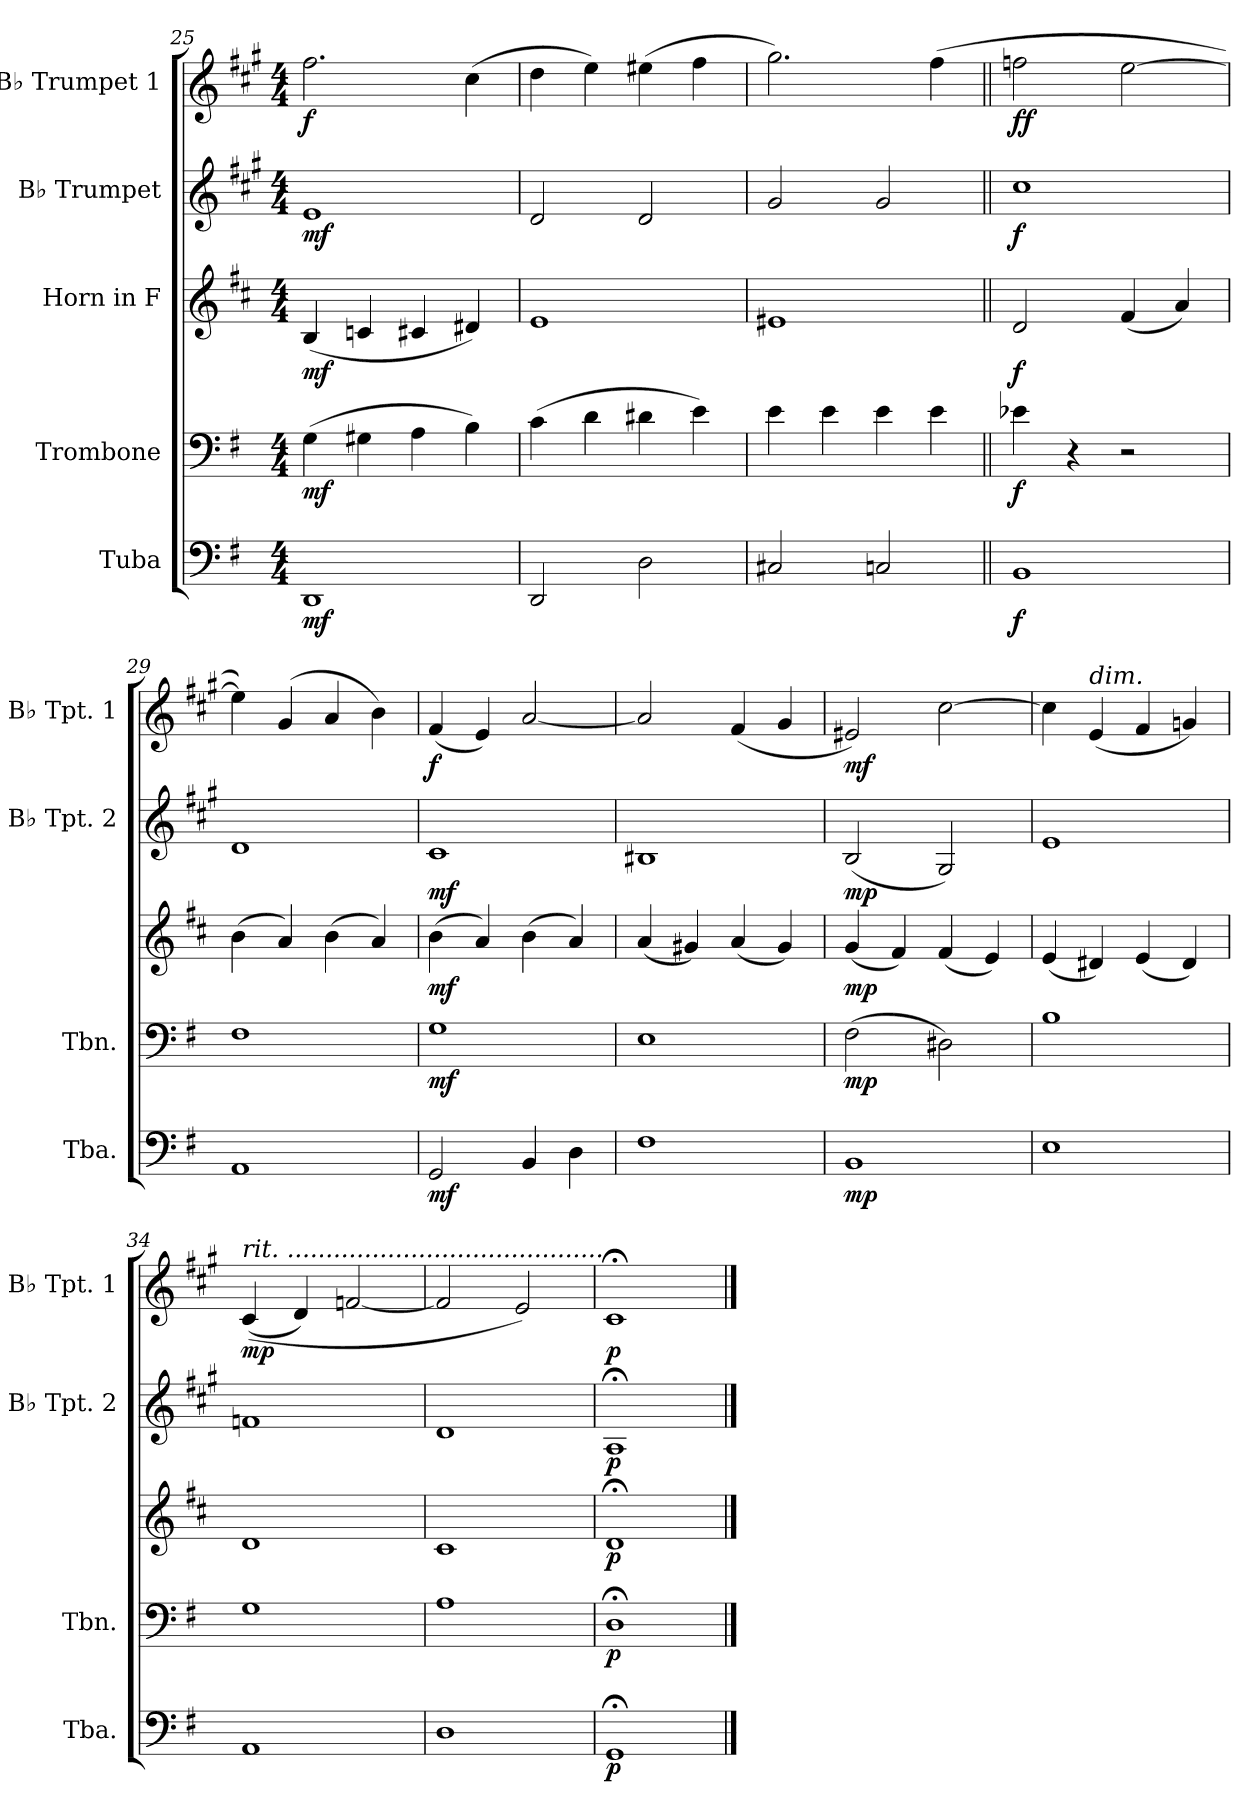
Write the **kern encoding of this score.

**kern	**dynam	**kern	**dynam	**kern	**dynam	**kern	**dynam	**kern	**dynam
*part5	*part5	*part4	*part4	*part3	*part3	*part2	*part2	*part1	*part1
*staff5	*staff5	*staff4	*staff4	*staff3	*staff3	*staff2	*staff2	*staff1	*staff1
*I"Tuba	*	*I"Trombone	*	*I"Horn in F	*	*I"B♭ Trumpet	*	*I"B♭ Trumpet 1	*
*I'Tba.	*	*I'Tbn.	*	*	*	*I'B♭ Tpt. 2	*	*I'B♭ Tpt. 1	*
!!LO:PB:g=z
*clefF4	*	*clefF4	*	*clefG2	*	*clefG2	*	*clefG2	*
*	*	*	*	*ITrd4c7	*	*ITrd1c2	*	*ITrd1c2	*
*k[f#]	*	*k[f#]	*	*k[f#]	*	*k[f#]	*	*k[f#]	*
*M4/4	*	*M4/4	*	*M4/4	*	*M4/4	*	*M4/4	*
=25	=25	=25	=25	=25	=25	=25	=25	=25	=25
!	!LO:DY:b	!	!LO:DY:b	!	!LO:DY:b	!	!LO:DY:b	!	!LO:DY:b
1DD	mf	(4G\	mf	(4E/	mf	1d	mf	2.ee\	f
.	.	4G#X\	.	4Fn/	.	.	.	.	.
.	.	4A\	.	4F#X/	.	.	.	.	.
.	.	4B\)	.	4G#X/)	.	.	.	(4b\	.
=26	=26	=26	=26	=26	=26	=26	=26	=26	=26
2DD/	.	(4c\	.	1A	.	2c/	.	4cc\	.
.	.	4d\	.	.	.	.	.	4dd\)	.
2D\	.	4d#X\	.	.	.	2c/	.	(4dd#X\	.
.	.	4e\)	.	.	.	.	.	4ee\	.
=27	=27	=27	=27	=27	=27	=27	=27	=27	=27
2C#X/	.	4e\	.	1A#X	.	2f#/	.	2.ff#\)	.
.	.	4e\	.	.	.	.	.	.	.
2Cn/	.	4e\	.	.	.	2f#/	.	.	.
.	.	4e\	.	.	.	.	.	(4ee\	.
=28||	=28||	=28||	=28||	=28||	=28||	=28||	=28||	=28||	=28||
!	!LO:DY:b	!	!LO:DY:b	!	!LO:DY:b	!	!LO:DY:b	!	!LO:DY:b
1BB	f	4e-X\	f	2G/	f	1b	f	2ee-X\	ff
.	.	4r	.	.	.	.	.	.	.
.	.	2r	.	(4B/	.	.	.	[2dd\	.
.	.	.	.	4d/)	.	.	.	.	.
=29	=29	=29	=29	=29	=29	=29	=29	=29	=29
1AA	.	1F#	.	(4e\	.	1c	.	4dd\])	.
.	.	.	.	4d/)	.	.	.	(4f#/	.
.	.	.	.	(4e\	.	.	.	4g/	.
.	.	.	.	4d/)	.	.	.	4a\)	.
=30	=30	=30	=30	=30	=30	=30	=30	=30	=30
!	!LO:DY:b	!	!LO:DY:b	!	!LO:DY:b	!	!LO:DY:b	!	!LO:DY:b
2GG/	mf	1G	mf	(4e\	mf	1B	mf	(4e/	f
.	.	.	.	4d/)	.	.	.	4d/)	.
4BB/	.	.	.	(4e\	.	.	.	[2g/	.
4D\	.	.	.	4d/)	.	.	.	.	.
!!LO:LB:g=z
=31	=31	=31	=31	=31	=31	=31	=31	=31	=31
1F#	.	1E	.	(4d/	.	1A#X	.	2g/]	.
.	.	.	.	4c#X/)	.	.	.	.	.
.	.	.	.	(4d/	.	.	.	(4e/	.
.	.	.	.	4c#/)	.	.	.	4f#/	.
=32	=32	=32	=32	=32	=32	=32	=32	=32	=32
!	!LO:DY:b	!	!LO:DY:b	!	!LO:DY:b	!	!LO:DY:b	!	!LO:DY:b
1BB	mp	(2F#\	mp	(4c/	mp	(2A/	mp	2d#X/)	mf
.	.	.	.	4B/)	.	.	.	.	.
.	.	2D#X\)	.	(4B/	.	2F#/)	.	[2b\	.
.	.	.	.	4A/)	.	.	.	.	.
=33	=33	=33	=33	=33	=33	=33	=33	=33	=33
1E	.	1B	.	(4A/	.	1d	.	4b\]	.
!	!	!	!	!	!	!	!	!LO:TX:a:i:t=dim.	!
.	.	.	.	4G#X/)	.	.	.	(4d/	.
.	.	.	.	(4A/	.	.	.	4e/	.
.	.	.	.	4G#/)	.	.	.	4fn/)	.
=34	=34	=34	=34	=34	=34	=34	=34	=34	=34
!	!	!	!	!	!	!	!	!LO:TX:a:i:t=rit. .........................................	!
!	!	!	!	!	!	!	!	!	!LO:DY:b
1AA	.	1G	.	1G	.	1e-X	.	((4B/	mp
.	.	.	.	.	.	.	.	4c/)	.
.	.	.	.	.	.	.	.	[2e-X/	.
=35	=35	=35	=35	=35	=35	=35	=35	=35	=35
1D	.	1A	.	1F#	.	1c	.	2e-/]	.
.	.	.	.	.	.	.	.	2d/)	.
=36	=36	=36	=36	=36	=36	=36	=36	=36	=36
!	!LO:DY:b	!	!LO:DY:b	!	!LO:DY:b	!	!LO:DY:b	!	!LO:DY:b
1GG;<	p	1D;<	p	1G;<	p	1G;<	p	1B;<	p
==	==	==	==	==	==	==	==	==	==
*-	*-	*-	*-	*-	*-	*-	*-	*-	*-
